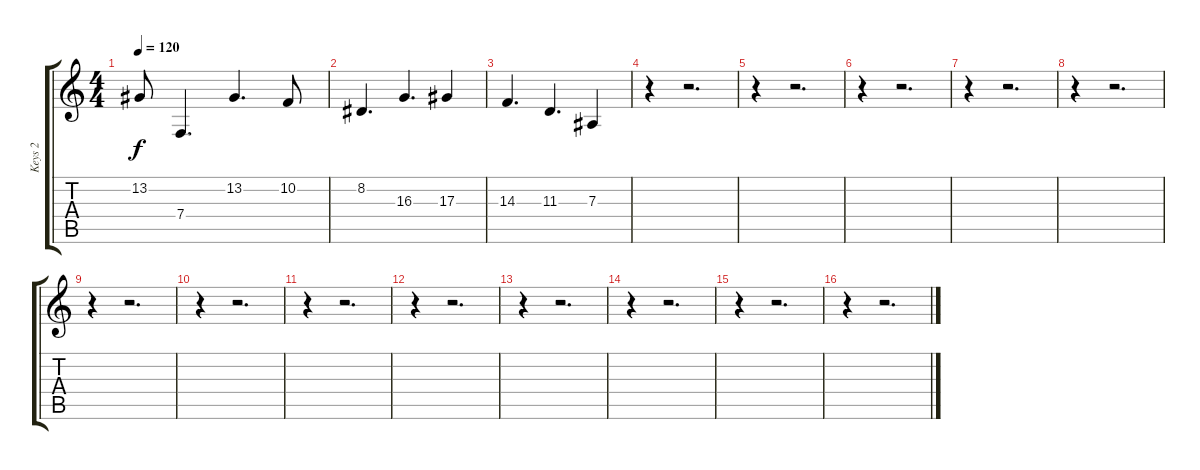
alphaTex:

\track ("Keys 2" "Keys 2") {instrument lead1square}
\staff {score tabs}
\tuning (C4 G3 Eb3 Bb2 F2 C2) {hide}
\ts (4 4)
\tempo 120
\clef g2
\ks c
13.2.8{dy f} 7.4.4{d} 13.2.4{d} 10.2.8 |
8.2.4{d} 16.3.4{d} 17.3.4 |
14.3.4{d} 11.3.4{d} 7.3.4 |
r.4 r.2{d} |
r.4 r.2{d} |
r.4 r.2{d} |
r.4 r.2{d} |
r.4 r.2{d} |
r.4 r.2{d} |
r.4 r.2{d} |
r.4 r.2{d} |
r.4 r.2{d} |
r.4 r.2{d} |
r.4 r.2{d} |
r.4 r.2{d} |
r.4 r.2{d}
